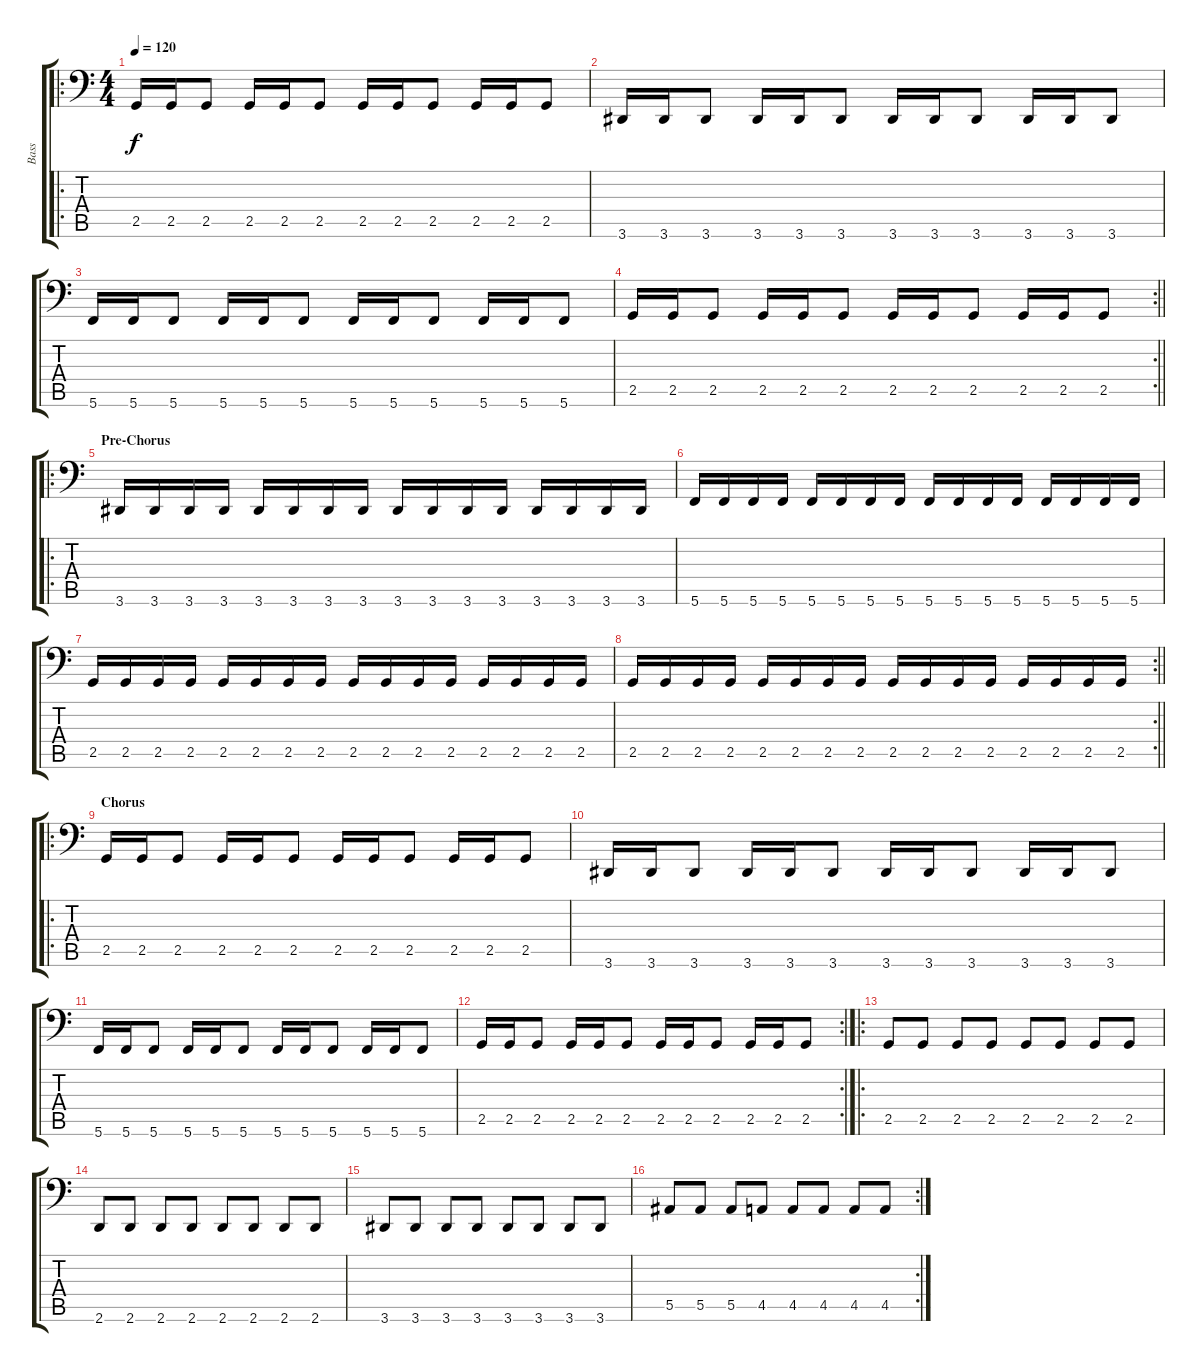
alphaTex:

\track ("Bass" "Bass") {instrument electricbasspick}
\staff {score tabs}
\tuning (C3 G2 Eb2 Bb1 F1 C1) {hide}
\ro
\ts (4 4)
\tempo 120
\clef f4
\ks c
2.5.16{dy f} 2.5.16 2.5.8 2.5.16 2.5.16 2.5.8 2.5.16 2.5.16 2.5.8 2.5.16 2.5.16 2.5.8 |
3.6.16 3.6.16 3.6.8 3.6.16 3.6.16 3.6.8 3.6.16 3.6.16 3.6.8 3.6.16 3.6.16 3.6.8 |
5.6.16 5.6.16 5.6.8 5.6.16 5.6.16 5.6.8 5.6.16 5.6.16 5.6.8 5.6.16 5.6.16 5.6.8 |
\rc 2
\barLineRight lightlight
2.5.16 2.5.16 2.5.8 2.5.16 2.5.16 2.5.8 2.5.16 2.5.16 2.5.8 2.5.16 2.5.16 2.5.8 |
\ro
\section ("" "Pre-Chorus")
3.6.16 3.6.16 3.6.16 3.6.16 3.6.16 3.6.16 3.6.16 3.6.16 3.6.16 3.6.16 3.6.16 3.6.16 3.6.16 3.6.16 3.6.16 3.6.16 |
5.6.16 5.6.16 5.6.16 5.6.16 5.6.16 5.6.16 5.6.16 5.6.16 5.6.16 5.6.16 5.6.16 5.6.16 5.6.16 5.6.16 5.6.16 5.6.16 |
2.5.16 2.5.16 2.5.16 2.5.16 2.5.16 2.5.16 2.5.16 2.5.16 2.5.16 2.5.16 2.5.16 2.5.16 2.5.16 2.5.16 2.5.16 2.5.16 |
\rc 2
\barLineRight lightlight
2.5.16 2.5.16 2.5.16 2.5.16 2.5.16 2.5.16 2.5.16 2.5.16 2.5.16 2.5.16 2.5.16 2.5.16 2.5.16 2.5.16 2.5.16 2.5.16 |
\ro
\section ("" "Chorus")
2.5.16 2.5.16 2.5.8 2.5.16 2.5.16 2.5.8 2.5.16 2.5.16 2.5.8 2.5.16 2.5.16 2.5.8 |
3.6.16 3.6.16 3.6.8 3.6.16 3.6.16 3.6.8 3.6.16 3.6.16 3.6.8 3.6.16 3.6.16 3.6.8 |
5.6.16 5.6.16 5.6.8 5.6.16 5.6.16 5.6.8 5.6.16 5.6.16 5.6.8 5.6.16 5.6.16 5.6.8 |
\rc 2
2.5.16 2.5.16 2.5.8 2.5.16 2.5.16 2.5.8 2.5.16 2.5.16 2.5.8 2.5.16 2.5.16 2.5.8 |
\ro
2.5.8 2.5.8 2.5.8 2.5.8 2.5.8 2.5.8 2.5.8 2.5.8 |
2.6.8 2.6.8 2.6.8 2.6.8 2.6.8 2.6.8 2.6.8 2.6.8 |
3.6.8 3.6.8 3.6.8 3.6.8 3.6.8 3.6.8 3.6.8 3.6.8 |
\rc 2
5.5.8 5.5.8 5.5.8 4.5.8 4.5.8 4.5.8 4.5.8 4.5.8
